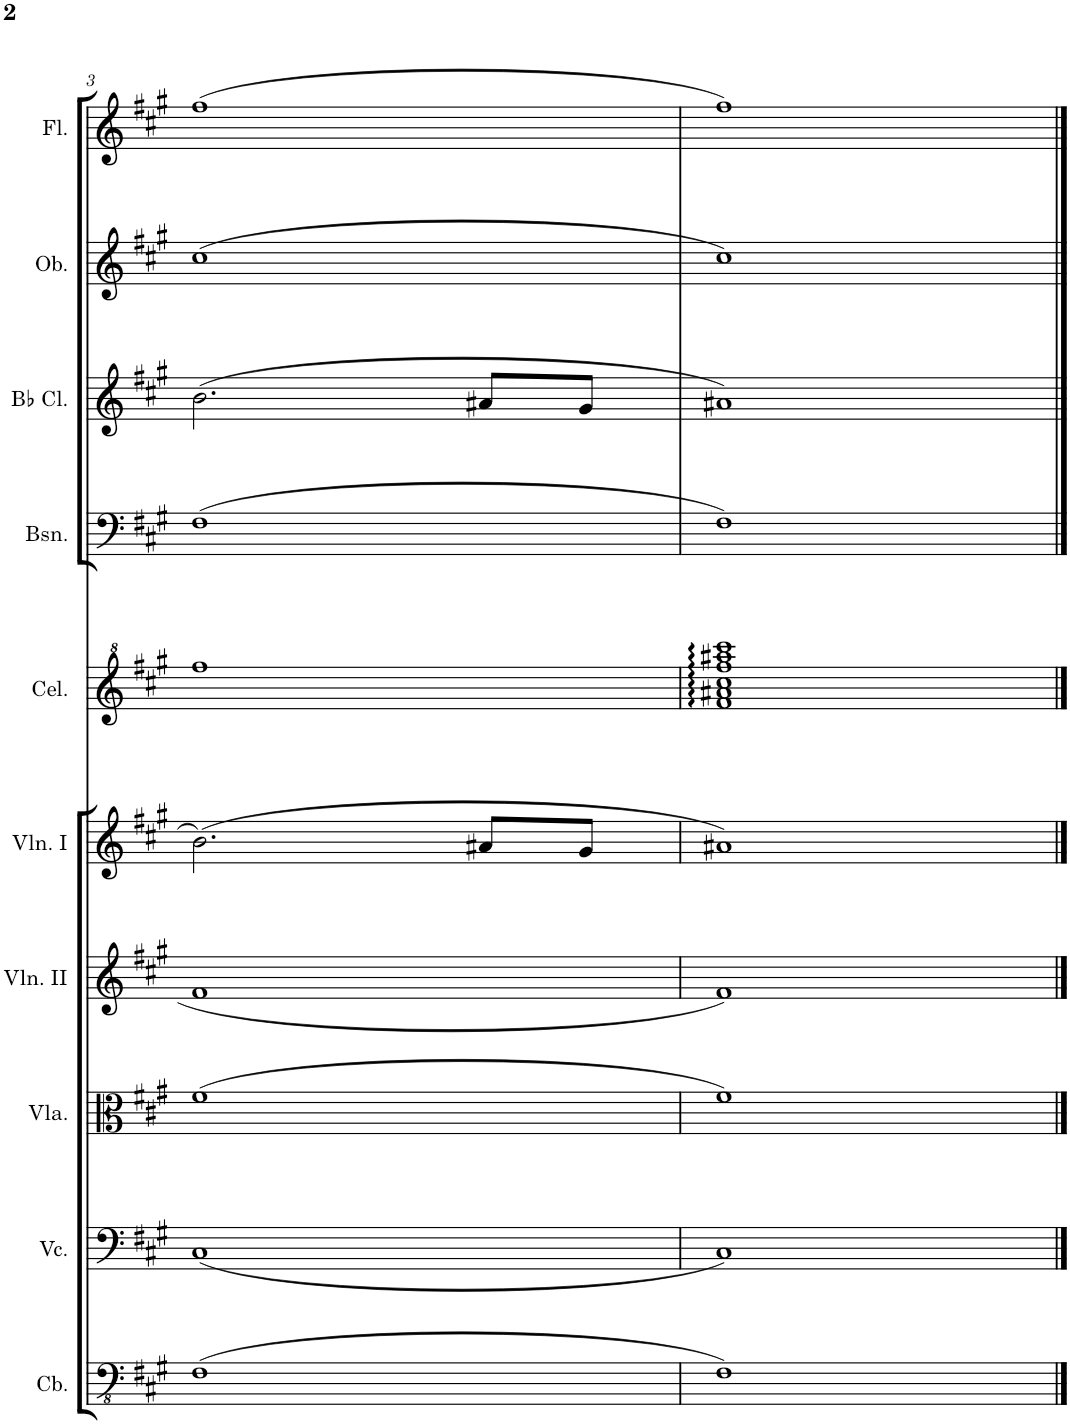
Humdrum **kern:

**kern	**kern	**kern	**kern	**kern	**kern	**kern	**kern	**kern	**kern
*part10	*part9	*part8	*part7	*part6	*part5	*part4	*part3	*part2	*part1
*staff10	*staff9	*staff8	*staff7	*staff6	*staff5	*staff4	*staff3	*staff2	*staff1
*I"Contrabasses	*I"Violoncellos	*I"Violas	*I"Violins II	*I"Violins I	*I"Celeste	*I"Bassoons	*I"Clarinets in Bb	*I"Oboes	*I"Flutes
*I'Cb.	*I'Vc.	*I'Vla.	*I'Vln. II	*I'Vln. I	*I'Cel.	*I'Bsn.	*	*I'Ob.	*I'Fl.
!!LO:PB:g=z
*clefFv4	*clefF4	*clefC3	*clefG2	*clefG2	*clefG^2	*clefF4	*clefG2	*clefG2	*clefG2
*	*	*	*	*	*	*	*Trd1c2	*	*
*k[f#c#g#]	*k[f#c#g#]	*k[f#c#g#]	*k[f#c#g#]	*k[f#c#g#]	*k[f#c#g#]	*k[f#c#g#]	*k[f#c#g#]	*k[f#c#g#]	*k[f#c#g#]
*M4/4	*M4/4	*M4/4	*M4/4	*M4/4	*M4/4	*M4/4	*M4/4	*M4/4	*M4/4
=3	=3	=3	=3	=3	=3	=3	=3	=3	=3
(1FF#	(1C#	(1f#	1f#	(2.b\	1fff#	(1F#	(2.b\	(1cc#	(1ff#
.	.	.	.	8a#X/L	.	.	8a#X/L	.	.
.	.	.	.	8g#/J	.	.	8g#/J	.	.
=4	=4	=4	=4	=4	=4	=4	=4	=4	=4
1FF#)	1C#)	1f#)	1f#	1a#X)	1ff#: 1aa#X: 1ccc#: 1fff#: 1aaa#X: 1cccc#:	1F#)	1a#X)	1cc#)	1ff#)
==	==	==	==	==	==	==	==	==	==
*-	*-	*-	*-	*-	*-	*-	*-	*-	*-
